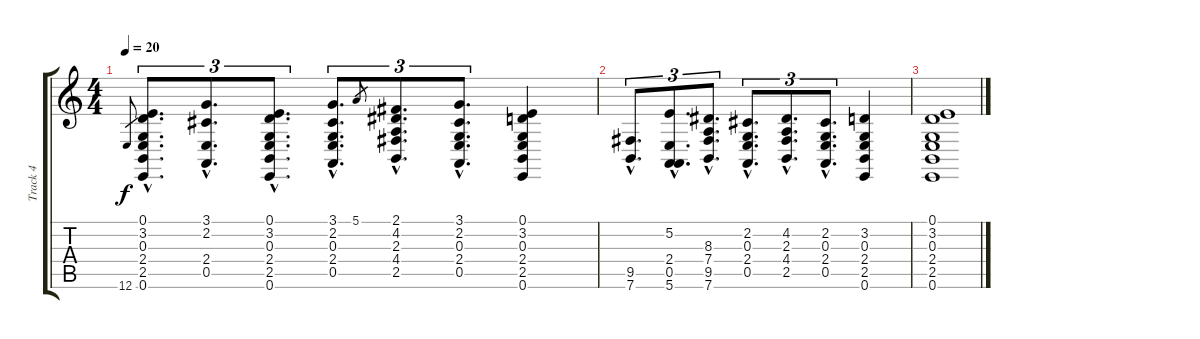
\track ("Track 4" "Track 4") {instrument fx7echoes}
\staff {score tabs}
\tuning (E4 B3 G3 D3 A2 E2) {hide}
\ts (4 4)
\tempo 20
\clef g2
\ks c
12.6.8{gr dy f} (0.1{hac} 3.2{hac} 0.3{hac} 2.4{hac} 2.5{hac} 0.6{hac}).8{d tu (3 2)} (3.1{hac} 2.2{hac} 2.4{hac} 0.5{hac}).8{d tu (3 2)} (0.1{hac} 3.2{hac} 0.3{hac} 2.4{hac} 2.5{hac} 0.6{hac}).8{d tu (3 2)} (3.1{hac} 2.2{hac} 0.3{hac} 2.4{hac} 0.5{hac}).8{d tu (3 2)} 5.1.8{gr} (2.1{hac} 4.2{hac} 2.3{hac} 4.4{hac} 2.5{hac}).8{d tu (3 2)} (3.1{hac} 2.2{hac} 0.3{hac} 2.4{hac} 0.5{hac}).8{d tu (3 2)} (0.1 3.2 0.3 2.4 2.5 0.6).4 |
(9.5{hac} 7.6{hac}).8{d tu (3 2)} (5.2{hac} 2.4{hac} 0.5{hac} 5.6{hac}).8{d tu (3 2)} (8.3{hac} 7.4{hac} 9.5{hac} 7.6{hac}).8{d tu (3 2)} (2.2{hac} 0.3{hac} 2.4{hac} 0.5{hac}).8{d tu (3 2)} (4.2{hac} 2.3{hac} 4.4{hac} 2.5{hac}).8{d tu (3 2)} (2.2{hac} 0.3{hac} 2.4{hac} 0.5{hac}).8{d tu (3 2)} (3.2 0.3 2.4 2.5 0.6).4 |
(0.1 3.2 0.3 2.4 2.5 0.6).1
